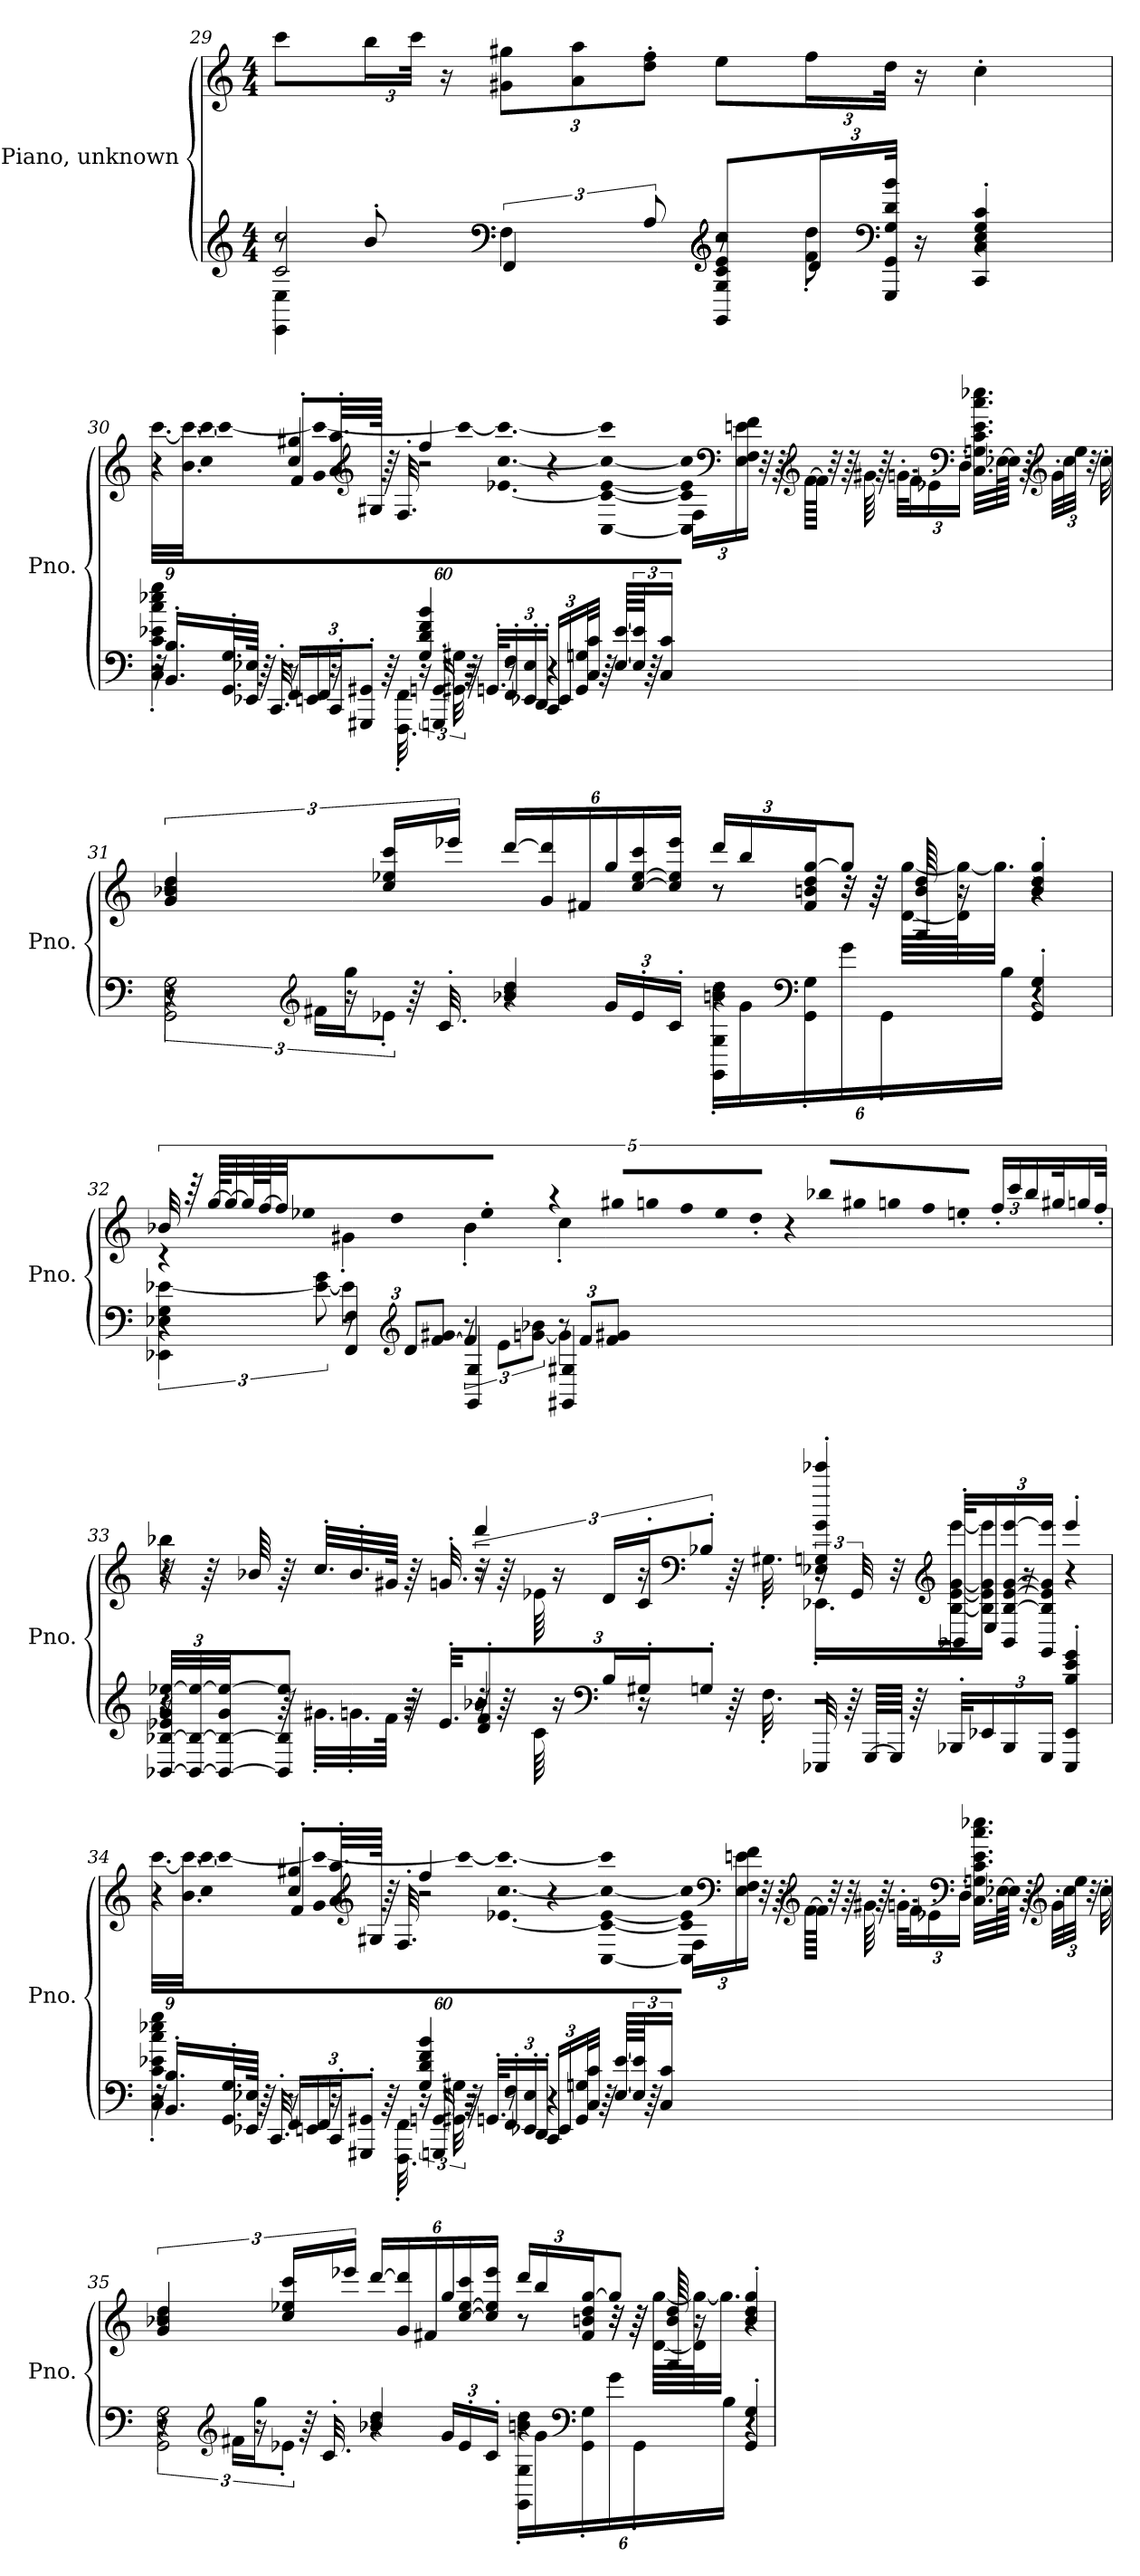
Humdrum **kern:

**kern	**kern
*part1	*part1
*staff2	*staff1
*I"Piano, unknown	*
*I'Pno.	*
!!LO:LB:g=z
*clefG2	*clefG2
*k[]	*k[]
*M4/4	*M4/4
=29	=29
*^	*
*	*^	*
2c/ 2cc/	4EE\ 4E\	8r	8ccc\L
*	*	*	*Xbrackettup
.	.	8b'/	24bb\L
.	.	.	48ccc\JJk
.	.	.	16r
*clefF4	*	*	*
.	4F\	6FF/	12g#X\ 12gg#X\L
.	.	.	12a\ 12aa\
.	.	12A/	12dd\' 12ff\'J
*clefG2	*	*	*
2r	8r	8GG/ 8G/ 8c/ 8e/ 8cc/L	8ee\L
*	*	*Xbrackettup	*
.	8f\' 8dd\'	24d/L	24ff\L
*clefF4	*	*	*
.	.	48GGG/ 48GG/ 48G/ 48d/ 48b/JJk	48dd\JJk
.	.	16r	16r
.	4r	4CC/' 4C/' 4E/' 4G/' 4c/'	4cc'\
!!LO:LB:g=z
=30	=30	=30	=30
*	*	*	*^
*	*	*	*	*^
2r	4C\' 4c\' 4e-X\' 4cc\' 4ee-X\' 4gg\'	32r	4r	[36.ccc\LLL	4r
.	.	16.BB/' 16.B/'LL	.	.	.
.	.	.	.	36.b\ 36.ccc\_	.
!	!	!	!	!LO:N:vis=32	!
.	.	.	.	1920%53cc\ 1920%53ccc\_	.
!	!	!	!	!LO:N:vis=64	!
.	.	.	.	640%9ccc\L_	.
!	!	!	!	!LO:N:vis=64	!
.	.	32.GG/' 32.G/'L	.	640%9g\ 640%9ccc\_J	.
!	!	!	!	!LO:N:vis=32	!
.	.	.	.	1920%53ccc\_	.
.	.	.	.	[36.e-X\ [36.cc\ 36.ccc\_	.
.	.	64EE-X/ 64E-X/JJJk	.	.	.
.	.	64r	.	.	.
.	.	32.CC'/	.	.	.
!	!	!	!	!LO:N:vis=64	!
.	.	.	.	[640%9C\ [640%9c\ 640%9e-\_ 640%9cc\_ 640%9ccc\]K	.
!	!	!	!	!LO:N:vis=32	!
.	.	.	.	1920%53C\] 1920%53c\] 1920%53e-\] 1920%53cc\]JJJ	.
.	8r	24FF/LL	4cc/ 4gg#X/	24F\LL	8f'/L
*	*	*	*clefF4	*	*
.	.	24EEn/	.	24E\ 24en\	.
.	.	24FF/	.	24F\ 24f\JJ	.
.	16r	24CC'/J	.	32r	32.C/' 32.c/'LL
.	.	.	.	64r	.
.	.	12GGG#X/' 12GG#X/'J	.	.	.
*	*	*	*clefG2	*	*
.	.	.	.	[64f\KKLL	64G#X/JJJk
.	64r	.	.	16f\JJ]	64r
.	32.FFF\' 32.FF\'	.	.	.	32.F'/
*	*brackettup	*	*	*	*
4G/ 4d/ 4f/ 4b/	24r	16GGGn/' 16GGn/'	2r	32r	4ff/
.	.	.	.	64r	.
.	48GG#X\ 48G#X\	.	.	.	.
.	.	.	.	64g#X\	.
.	16r	64r	.	64r	.
.	.	32.GGn'/KLL	.	32.gn'\KLL	.
*	*	*Xbrackettup	*	*	*
.	8r	24FF/' 24F/'	.	24f'\	.
.	.	24EE-X/' 24E-/'	.	24e-X'\	.
*	*	*	*clefF4	*	*
.	.	24DD'/JJ	.	24D'\JJ	.
4r	4r	24CC/LL	.	32.C\ 32.Gn\ 32.c\ 32.e-\ 32.cc\ 32.ee-X\LLL	4r
.	.	24EE-/	.	.	.
.	.	.	.	[64E-X\L	.
.	.	.	.	64E-\JJJJ]	.
.	.	.	.	64r	.
.	.	24GG/ 24Gn/	.	.	.
*	*	*	*clefG2	*	*
.	.	.	.	32g'\KLL	.
.	.	32C/ 32c/JJk	.	24cc\	.
.	.	64r	.	.	.
.	.	.	.	48ee-\JJk	.
.	.	[64E-/ [64e-/LLLL	.	.	.
*	*	*brackettup	*	*	*
.	.	96E-/] 96e-/]JJJJ	.	32r	.
.	.	96r	.	.	.
.	.	24C/ 24c/	.	.	.
.	.	.	.	32cc'\	.
!!LO:LB:g=z	!!	!!
=31	=31	=31	=31	=31	=31
*	*	*^	*	*	*
*	*	*	*	*brackettup	*	*
4r	12r	8r	2GG\ 2G\	6g/ 6b-X/ 6dd/	2r	2r
*clefG2	*	*	*	*	*	*
.	24f#X\LL	.	.	.	.	.
.	24gg\J	16r	.	.	.	.
.	12e-X'\J	.	.	24cc/ 24ee-X/ 24ccc/LL	.	.
.	.	64r	.	.	.	.
.	.	32.c'/	.	.	.	.
.	.	.	.	24eee-X/JJ	.	.
*	*	*	*	*Xbrackettup	*	*
4b-X/ 4dd/	4r	8r	.	[24ddd/LL	.	.
.	.	.	.	24g/ 24ddd/]	.	.
.	.	.	.	24f#X/	.	.
*	*	*Xbrackettup	*	*	*	*
.	.	24g/LL	.	24gg/	.	.
.	.	24e-'/	.	[24cc/ [24ee-/ 24ccc/	.	.
.	.	24c'/JJ	.	24cc/] 24ee-/] 24eee-/JJ	.	.
2r	24GG\' 24G\' 24bn\' 24dd\'LL	4r	2r	24ddd/LL	8r	8r
.	24g\	.	.	24bb/	.	.
*clefF4	*	*	*	*	*	*
.	24GG\' 24G\'	.	.	24f#/ 24bn/ 24dd/ [24gg/J	.	.
.	24g\	.	.	8gg/J]	32r	32r
.	.	.	.	.	64r	64r
.	24GG'\	.	.	.	.	.
.	.	.	.	.	[64d\ [64gg\LLLL	64G/ 64b/ 64dd/
.	.	.	.	.	64d\] 64gg\_J	16r
.	.	.	.	.	32.gg\JJJ]	.
.	24B\JJ	.	.	.	.	.
.	4r	4GG/' 4G/'	.	4b/' 4dd/' 4gg/'	4r	4r
*	*v	*v	*v	*	*	*
*	*	*v	*v	*v
!!LO:LB:g=z
=32	=32	=32
*	*brackettup	*brackettup
*	*^	*^
4r	6EE-X\ 6E-X\ 6G\ [6e-X\	4r	40b-X/	4r
.	.	.	80r	.
.	.	.	[80gg/KLLL	.
.	.	.	40gg/_	.
.	.	.	80gg/L]	.
.	.	.	[80ff/J	.
.	.	.	40ff/]	.
.	.	.	32ee-X/J	.
.	.	.	16dd/	.
.	12e-\_ 12g\	.	.	.
.	.	.	32ee-'/JJk	.
12r	4e-\]	4FF/ 4F/	32r	4g#X'\
.	.	.	16gg#X/LL	.
*clefG2	*	*	*	*
12d/L	.	.	.	.
.	.	.	32ggn/L	.
.	.	.	32ff/J	.
.	.	.	16ee-/	.
[12f/ 12g#X/J	.	.	.	.
.	.	.	32dd'/JJk	.
4f/]	12r	4GG/ 4G/	32r	4b-'\
.	.	.	16bb-X/LL	.
.	12e-\L	.	.	.
.	.	.	32gg#X/L	.
.	.	.	32ggn/J	.
.	.	.	16ff/	.
.	[12gn\ 12b-X\J	.	.	.
.	.	.	32een'/JJk	.
*	*	*	*Xbrackettup	*
12r	4g\]	4GG#X/ 4G#X/	24ff'/LL	4cc'\
.	.	.	24ccc/	.
12f/L	.	.	24bb-/	.
.	.	.	32gg#X/K	.
.	.	.	16ggn/	.
12f/ 12g#X/J	.	.	.	.
.	.	.	32ff'/JJk	.
*	*	*	*v	*v
!!LO:PB:g=z
=33	=33	=33	=33
*	*	*Xbrackettup	*
*	*	*	*^
*	*	*	*	*^
4r	16r	[48BB-X/ [48B-X/ 48e-X/ 48g/ [48ee-X/LLL	4r	4bb-X\	32r
.	.	48BB-/_ 48B-/_ 48ee-/_	.	.	.
.	.	.	.	.	64r
.	.	48BB-/_ 48B-/_ 48g/ 48ee-/_JJ	.	.	.
.	.	.	.	.	64b-X/
.	64r	8BB-/] 8B-/] 8ee-/]J	.	.	64r
.	32.g#X'\LLL	.	.	.	32.cc'/LLL
.	32.gn'\	.	.	.	32.b-'/
.	64f\JJJk	.	.	.	64g#X/JJJk
.	16r	64r	.	.	64r
.	.	32.e-'/KKL	.	.	32.gn'/
*	*	*	*	*	*brackettup
4b-X/	32r	12d/' 12f/'	4ddd/	32r	12r
.	64r	.	.	64r	.
.	64c\	.	.	64e-X\	.
.	16r	.	.	16r	.
*clefF4	*	*	*	*	*
.	.	24B-/L	.	.	24d/LL
.	16r	24G#X'/J	.	16r	24c'/J
*	*	*	*clefF4	*	*
.	.	12Gn'/J	.	.	12B-X'/J
.	64r	.	.	64r	.
.	32.F'\	.	.	32.G#X'\	.
2r	2r	32EEE-X/	4E-X/' 4Gn/' 4g/' 4eee-X/'	16.EE-X'\LL	24r
.	.	64r	.	.	.
.	.	.	.	.	48GG/
.	.	[64GGG/LLLL	.	.	.
.	.	64GGG/JJJJ]	.	.	32r
.	.	64r	.	.	.
*	*	*	*clefG2	*	*
.	.	32BBB-X'/KLL	.	[32B-\ [32e-\ [32g\ [32eee-\K	32BB-X'/KLL
*	*	*	*	*	*Xbrackettup
.	.	24EE-X/	.	16B-\] 16e-\] 16g\] 16eee-\]JJ	24E-/
.	.	24BBB-/	.	.	24BB-/ [24B-/ [24e-/ [24g/ [24eee-/
.	.	.	.	16r	.
.	.	24GGG/JJ	.	.	24GG/ 24B-/] 24e-/] 24g/] 24eee-/]JJ
.	.	4EEE-/' 4EE-/' 4B-/' 4e-/' 4g/'	4r	4r	4eee-'/
!!LO:LB:g=z	!!	!!
=34	=34	=34	=34	=34	=34
2r	4C\' 4c\' 4e-X\' 4cc\' 4ee-X\' 4gg\'	32r	4r	[36.ccc\LLL	4r
.	.	16.BB/' 16.B/'LL	.	.	.
.	.	.	.	36.b\ 36.ccc\_	.
!	!	!	!	!LO:N:vis=32	!
.	.	.	.	1920%53cc\ 1920%53ccc\_	.
!	!	!	!	!LO:N:vis=64	!
.	.	.	.	640%9ccc\L_	.
!	!	!	!	!LO:N:vis=64	!
.	.	32.GG/' 32.G/'L	.	640%9g\ 640%9ccc\_J	.
!	!	!	!	!LO:N:vis=32	!
.	.	.	.	1920%53ccc\_	.
.	.	.	.	[36.e-X\ [36.cc\ 36.ccc\_	.
.	.	64EE-X/ 64E-X/JJJk	.	.	.
.	.	64r	.	.	.
.	.	32.CC'/	.	.	.
!	!	!	!	!LO:N:vis=64	!
.	.	.	.	[640%9C\ [640%9c\ 640%9e-\_ 640%9cc\_ 640%9ccc\]K	.
!	!	!	!	!LO:N:vis=32	!
.	.	.	.	1920%53C\] 1920%53c\] 1920%53e-\] 1920%53cc\]JJJ	.
.	8r	24FF/LL	4cc/ 4gg#X/	24F\LL	8f'/L
*	*	*	*clefF4	*	*
.	.	24EEn/	.	24E\ 24en\	.
.	.	24FF/	.	24F\ 24f\JJ	.
.	16r	24CC'/J	.	32r	32.C/' 32.c/'LL
.	.	.	.	64r	.
.	.	12GGG#X/' 12GG#X/'J	.	.	.
*	*	*	*clefG2	*	*
.	.	.	.	[64f\KKLL	64G#X/JJJk
.	64r	.	.	16f\JJ]	64r
.	32.FFF\' 32.FF\'	.	.	.	32.F'/
*	*brackettup	*	*	*	*
4G/ 4d/ 4f/ 4b/	24r	16GGGn/' 16GGn/'	2r	32r	4ff/
.	.	.	.	64r	.
.	48GG#X\ 48G#X\	.	.	.	.
.	.	.	.	64g#X\	.
.	16r	64r	.	64r	.
.	.	32.GGn'/KLL	.	32.gn'\KLL	.
*	*	*Xbrackettup	*	*	*
.	8r	24FF/' 24F/'	.	24f'\	.
.	.	24EE-X/' 24E-/'	.	24e-X'\	.
*	*	*	*clefF4	*	*
.	.	24DD'/JJ	.	24D'\JJ	.
4r	4r	24CC/LL	.	32.C\ 32.Gn\ 32.c\ 32.e-\ 32.cc\ 32.ee-X\LLL	4r
.	.	24EE-/	.	.	.
.	.	.	.	[64E-X\L	.
.	.	.	.	64E-\JJJJ]	.
.	.	.	.	64r	.
.	.	24GG/ 24Gn/	.	.	.
*	*	*	*clefG2	*	*
.	.	.	.	32g'\KLL	.
.	.	32C/ 32c/JJk	.	24cc\	.
.	.	64r	.	.	.
.	.	.	.	48ee-\JJk	.
.	.	[64E-/ [64e-/LLLL	.	.	.
*	*	*brackettup	*	*	*
.	.	96E-/] 96e-/]JJJJ	.	32r	.
.	.	96r	.	.	.
.	.	24C/ 24c/	.	.	.
.	.	.	.	32cc'\	.
!!LO:LB:g=z	!!	!!
=35	=35	=35	=35	=35	=35
*	*	*^	*	*	*
*	*	*	*	*brackettup	*	*
4r	12r	8r	2GG\ 2G\	6g/ 6b-X/ 6dd/	2r	2r
*clefG2	*	*	*	*	*	*
.	24f#X\LL	.	.	.	.	.
.	24gg\J	16r	.	.	.	.
.	12e-X'\J	.	.	24cc/ 24ee-X/ 24ccc/LL	.	.
.	.	64r	.	.	.	.
.	.	32.c'/	.	.	.	.
.	.	.	.	24eee-X/JJ	.	.
*	*	*	*	*Xbrackettup	*	*
4b-X/ 4dd/	4r	8r	.	[24ddd/LL	.	.
.	.	.	.	24g/ 24ddd/]	.	.
.	.	.	.	24f#X/	.	.
*	*	*Xbrackettup	*	*	*	*
.	.	24g/LL	.	24gg/	.	.
.	.	24e-'/	.	[24cc/ [24ee-/ 24ccc/	.	.
.	.	24c'/JJ	.	24cc/] 24ee-/] 24eee-/JJ	.	.
2r	24GG\' 24G\' 24bn\' 24dd\'LL	4r	2r	24ddd/LL	8r	8r
.	24g\	.	.	24bb/	.	.
*clefF4	*	*	*	*	*	*
.	24GG\' 24G\'	.	.	24f#/ 24bn/ 24dd/ [24gg/J	.	.
.	24g\	.	.	8gg/J]	32r	32r
.	.	.	.	.	64r	64r
.	24GG'\	.	.	.	.	.
.	.	.	.	.	[64d\ [64gg\LLLL	64G/ 64b/ 64dd/
.	.	.	.	.	64d\] 64gg\_J	16r
.	.	.	.	.	32.gg\JJJ]	.
.	24B\JJ	.	.	.	.	.
.	4r	4GG/' 4G/'	.	4b/' 4dd/' 4gg/'	4r	4r
*v	*v	*v	*v	*	*	*
*	*v	*v	*v
=	=
*-	*-
